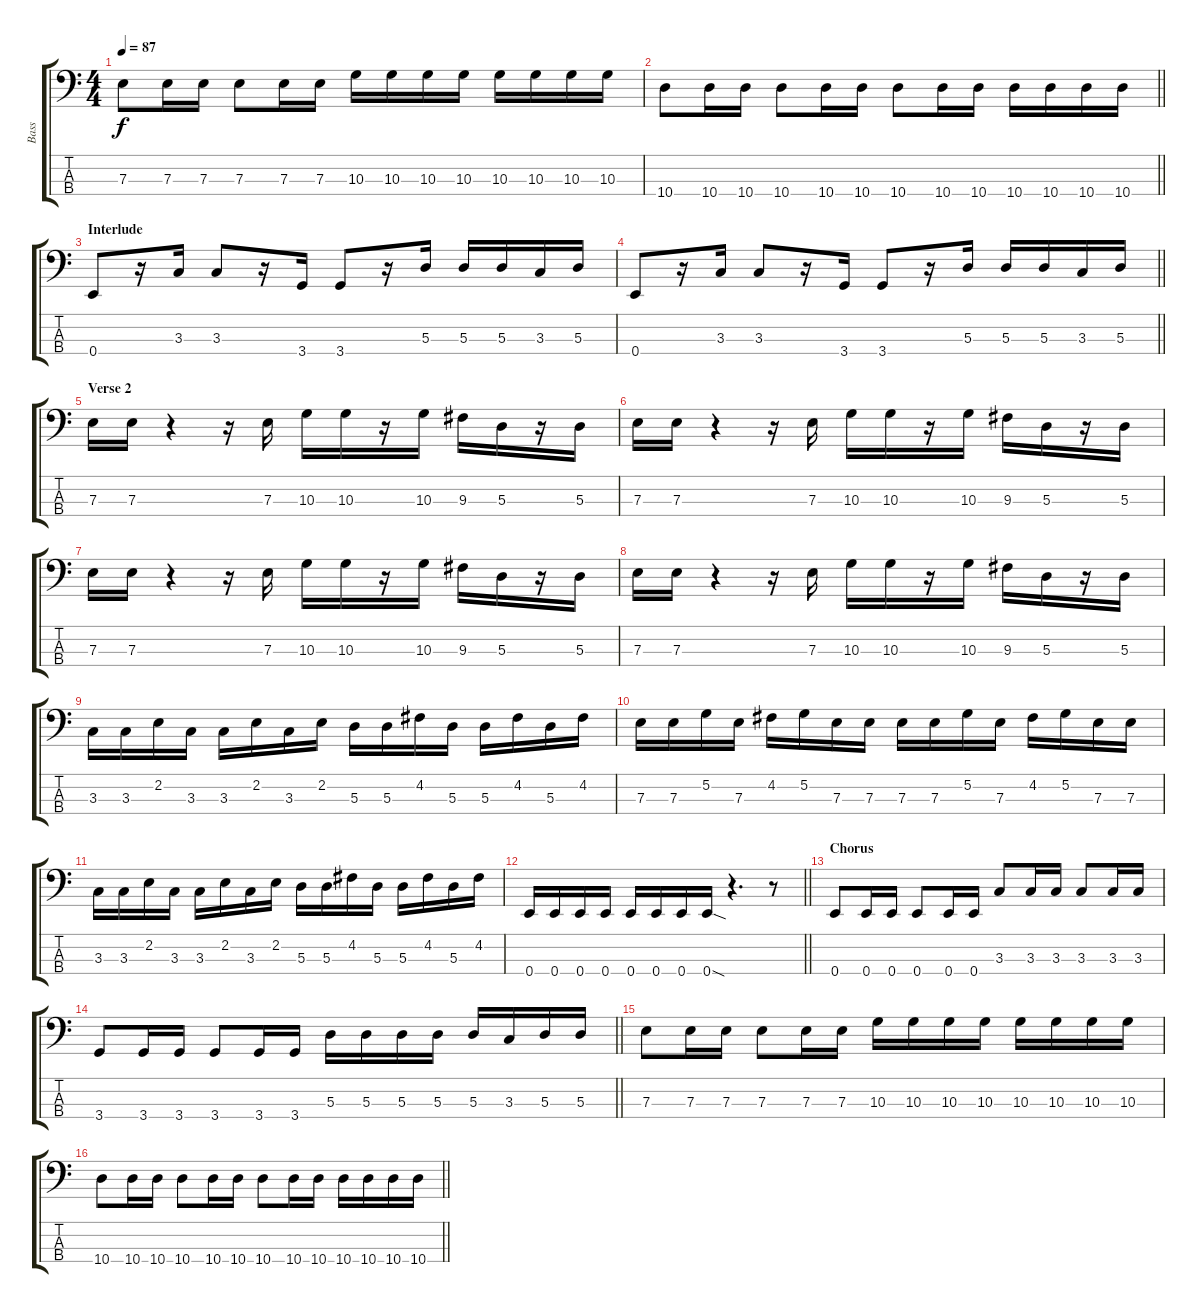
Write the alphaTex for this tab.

\track ("Bass" "Bass") {instrument electricbasspick}
\staff {score tabs}
\tuning (G2 D2 A1 E1) {hide}
\ts (4 4)
\tempo 87
\clef f4
\ks c
7.3.8{dy f} 7.3.16 7.3.16 7.3.8 7.3.16 7.3.16 10.3.16 10.3.16 10.3.16 10.3.16 10.3.16 10.3.16 10.3.16 10.3.16 |
\barLineRight lightlight
10.4.8 10.4.16 10.4.16 10.4.8 10.4.16 10.4.16 10.4.8 10.4.16 10.4.16 10.4.16 10.4.16 10.4.16 10.4.16 |
\section ("" "Interlude")
0.4.8 r.16 3.3.16 3.3.8 r.16 3.4.16 3.4.8 r.16 5.3.16 5.3.16 5.3.16 3.3.16 5.3.16 |
\barLineRight lightlight
0.4.8 r.16 3.3.16 3.3.8 r.16 3.4.16 3.4.8 r.16 5.3.16 5.3.16 5.3.16 3.3.16 5.3.16 |
\section ("" "Verse 2")
7.3.16 7.3.16 r.4 r.16 7.3.16 10.3.16 10.3.16 r.16 10.3.16 9.3.16 5.3.16 r.16 5.3.16 |
7.3.16 7.3.16 r.4 r.16 7.3.16 10.3.16 10.3.16 r.16 10.3.16 9.3.16 5.3.16 r.16 5.3.16 |
7.3.16 7.3.16 r.4 r.16 7.3.16 10.3.16 10.3.16 r.16 10.3.16 9.3.16 5.3.16 r.16 5.3.16 |
7.3.16 7.3.16 r.4 r.16 7.3.16 10.3.16 10.3.16 r.16 10.3.16 9.3.16 5.3.16 r.16 5.3.16 |
3.3.16 3.3.16 2.2.16 3.3.16 3.3.16 2.2.16 3.3.16 2.2.16 5.3.16 5.3.16 4.2.16 5.3.16 5.3.16 4.2.16 5.3.16 4.2.16 |
7.3.16 7.3.16 5.2.16 7.3.16 4.2.16 5.2.16 7.3.16 7.3.16 7.3.16 7.3.16 5.2.16 7.3.16 4.2.16 5.2.16 7.3.16 7.3.16 |
3.3.16 3.3.16 2.2.16 3.3.16 3.3.16 2.2.16 3.3.16 2.2.16 5.3.16 5.3.16 4.2.16 5.3.16 5.3.16 4.2.16 5.3.16 4.2.16 |
\barLineRight lightlight
0.4.16 0.4.16 0.4.16 0.4.16 0.4.16 0.4.16 0.4.16 0.4{sod}.16 r.4{d} r.8 |
\section ("" "Chorus")
0.4.8 0.4.16 0.4.16 0.4.8 0.4.16 0.4.16 3.3.8 3.3.16 3.3.16 3.3.8 3.3.16 3.3.16 |
\barLineRight lightlight
3.4.8 3.4.16 3.4.16 3.4.8 3.4.16 3.4.16 5.3.16 5.3.16 5.3.16 5.3.16 5.3.16 3.3.16 5.3.16 5.3.16 |
7.3.8 7.3.16 7.3.16 7.3.8 7.3.16 7.3.16 10.3.16 10.3.16 10.3.16 10.3.16 10.3.16 10.3.16 10.3.16 10.3.16 |
\barLineRight lightlight
10.4.8 10.4.16 10.4.16 10.4.8 10.4.16 10.4.16 10.4.8 10.4.16 10.4.16 10.4.16 10.4.16 10.4.16 10.4.16
